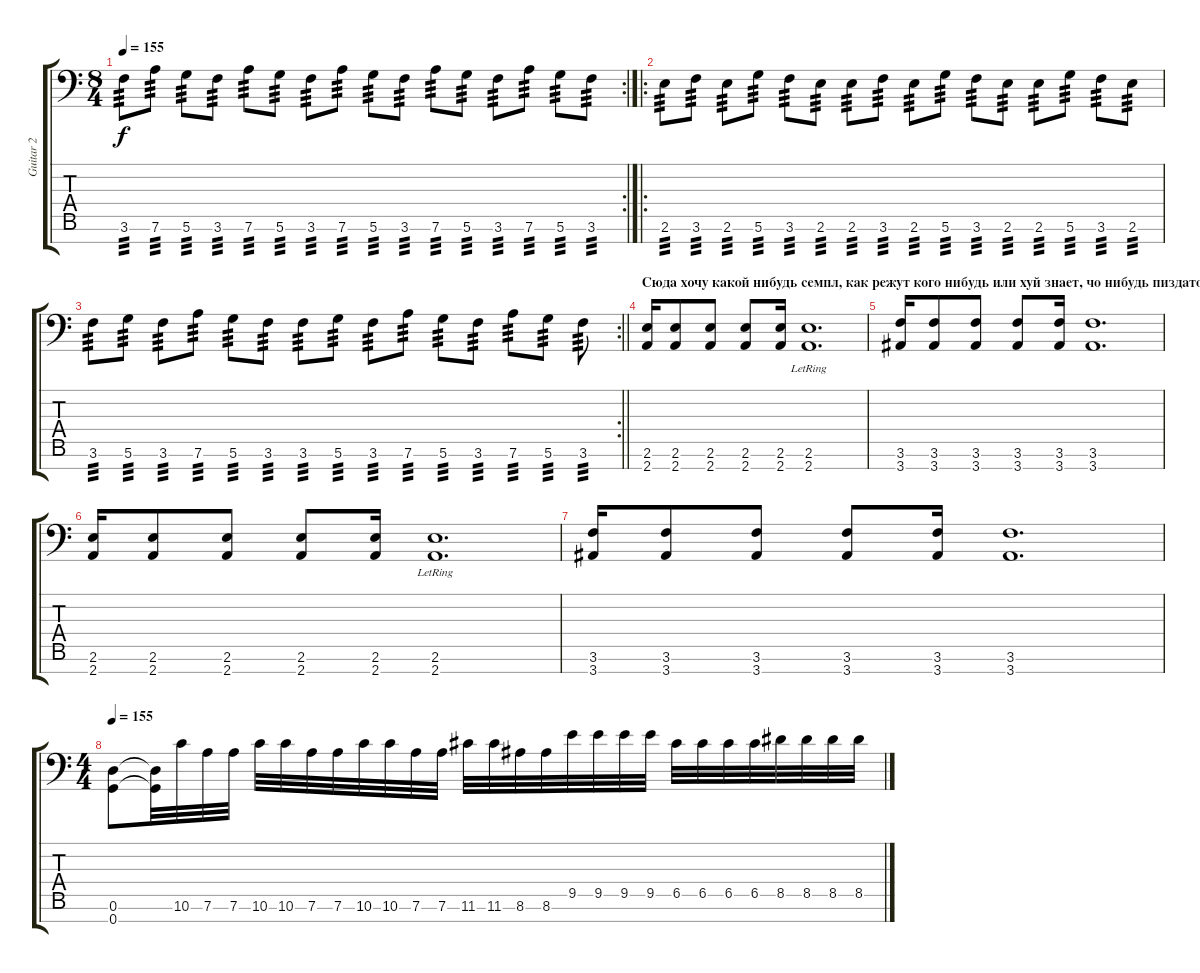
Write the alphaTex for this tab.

\track ("Guitar 2" "Guitar 2") {instrument distortionguitar}
\staff {score tabs}
\tuning (D4 A3 F3 C3 G2 D2 G1) {hide}
\rc 2
\ts (8 4)
\tempo 155
\clef f4
\ks c
3.6.8{tp 3 dy f} 7.6.8{tp 3} 5.6.8{tp 3} 3.6.8{tp 3} 7.6.8{tp 3} 5.6.8{tp 3} 3.6.8{tp 3} 7.6.8{tp 3} 5.6.8{tp 3} 3.6.8{tp 3} 7.6.8{tp 3} 5.6.8{tp 3} 3.6.8{tp 3} 7.6.8{tp 3} 5.6.8{tp 3} 3.6.8{tp 3} |
\ro
2.6.8{tp 3} 3.6.8{tp 3} 2.6.8{tp 3} 5.6.8{tp 3} 3.6.8{tp 3} 2.6.8{tp 3} 2.6.8{tp 3} 3.6.8{tp 3} 2.6.8{tp 3} 5.6.8{tp 3} 3.6.8{tp 3} 2.6.8{tp 3} 2.6.8{tp 3} 5.6.8{tp 3} 3.6.8{tp 3} 2.6.8{tp 3} |
\rc 2
\barLineRight lightlight
3.6.8{tp 3} 5.6.8{tp 3} 3.6.8{tp 3} 7.6.8{tp 3} 5.6.8{tp 3} 3.6.8{tp 3} 3.6.8{tp 3} 5.6.8{tp 3} 3.6.8{tp 3} 7.6.8{tp 3} 5.6.8{tp 3} 3.6.8{tp 3} 7.6.8{tp 3} 5.6.8{tp 3} 3.6.8{tp 3} |
\section ("" "Сюда хочу какой нибудь семпл, как режут кого нибудь или хуй знает, чо нибудь пиздатое короче))) пт п")
(2.6 2.7).16 (2.6 2.7).8 (2.6 2.7).8 (2.6 2.7).8 (2.6 2.7).16 (2.6 2.7{lr}).1{d} |
(3.6 3.7).16 (3.6 3.7).8 (3.6 3.7).8 (3.6 3.7).8 (3.6 3.7).16 (3.6 3.7).1{d} |
(2.6 2.7).16 (2.6 2.7).8 (2.6 2.7).8 (2.6 2.7).8 (2.6 2.7).16 (2.6 2.7{lr}).1{d} |
(3.6 3.7).16 (3.6 3.7).8 (3.6 3.7).8 (3.6 3.7).8 (3.6 3.7).16 (3.6 3.7).1{d} |
\ts (4 4)
\tempo 155
(0.6 0.7).8 (0.6{t} 0.7{t}).32 10.6.32 7.6.32 7.6.32 10.6.32 10.6.32 7.6.32 7.6.32 10.6.32 10.6.32 7.6.32 7.6.32 11.6.32 11.6.32 8.6.32 8.6.32 9.5.32 9.5.32 9.5.32 9.5.32 6.5.32 6.5.32 6.5.32 6.5.32 8.5.32 8.5.32 8.5.32 8.5.32
